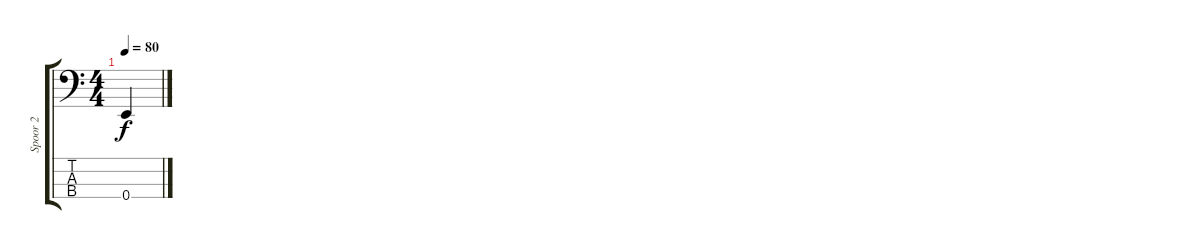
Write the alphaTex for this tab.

\track ("Spoor 2" "Spoor 2") {instrument electricbasspick}
\staff {score tabs}
\tuning (G2 D2 A1 E1) {hide}
\ts (4 4)
\tempo 80
\clef f4
\ks c
0.4.4{dy f}
